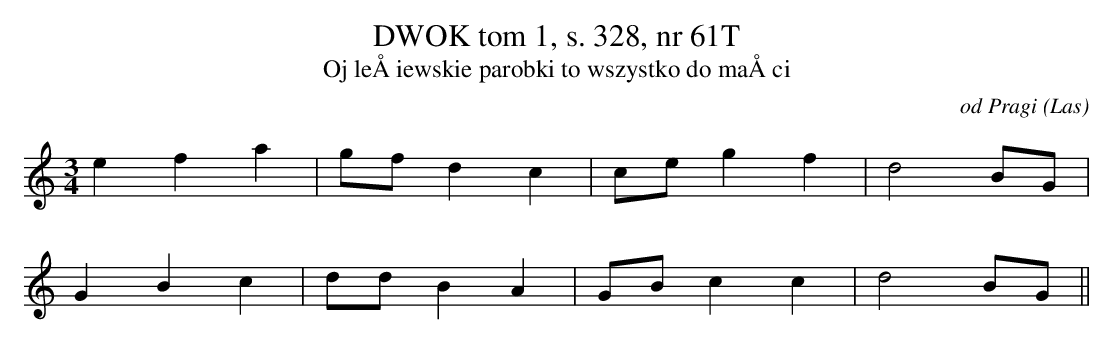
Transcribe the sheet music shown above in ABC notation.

X:1
T: DWOK tom 1, s. 328, nr 61T
T: Oj leÅiewskie parobki to wszystko do maÅci
O: od Pragi (Las)
M: 3/4
L: 1/8
K: C
e2f2a2 | gfd2c2 | ceg2f2 | d4BG |
G2B2c2 | ddB2A2 | GBc2c2 | d4BG||
